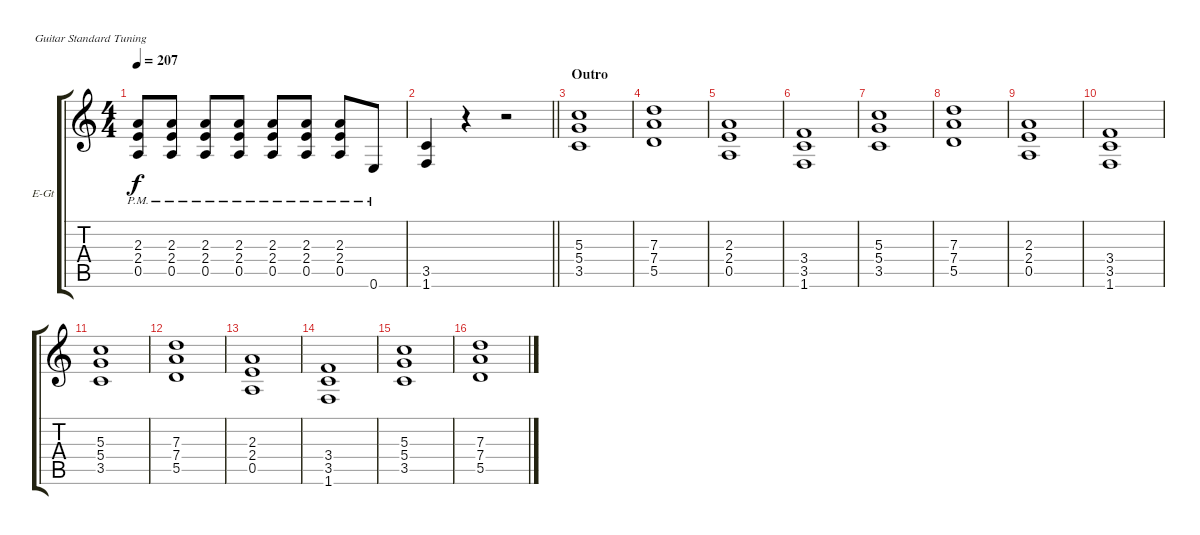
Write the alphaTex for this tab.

\defaultSystemsLayout 4
\bracketExtendMode groupsimilarinstruments
\firstSystemTrackNameOrientation horizontal
\otherSystemsTrackNameOrientation horizontal
\track ("Guitar 3" "E-Gt") {instrument distortionguitar}
\staff {score tabs}
\tuning (E4 B3 G3 D3 A2 E2)
\ts (4 4)
\tempo 207
\clef g2
\ks c
(0.5{pm} 2.4{pm} 2.3{pm}).8{dy f} (0.5{pm} 2.4{pm} 2.3{pm}).8 (0.5{pm} 2.4{pm} 2.3{pm}).8 (0.5{pm} 2.4{pm} 2.3{pm}).8 (0.5{pm} 2.4{pm} 2.3{pm}).8 (0.5{pm} 2.4{pm} 2.3{pm}).8 (0.5{pm} 2.4{pm} 2.3{pm}).8 0.6{pm}.8 |
\barLineRight lightlight
(1.6 3.5).4 r.4 r.2 |
\section ("" "Outro")
(3.5 5.4 5.3).1 |
(7.3 7.4 5.5).1 |
(0.5 2.4 2.3).1 |
(3.4 3.5 1.6).1 |
(3.5 5.4 5.3).1 |
(7.3 7.4 5.5).1 |
(0.5 2.4 2.3).1 |
(3.4 3.5 1.6).1 |
(3.5 5.4 5.3).1 |
(7.3 7.4 5.5).1 |
(0.5 2.4 2.3).1 |
(3.4 3.5 1.6).1 |
(3.5 5.4 5.3).1 |
(7.3 7.4 5.5).1
